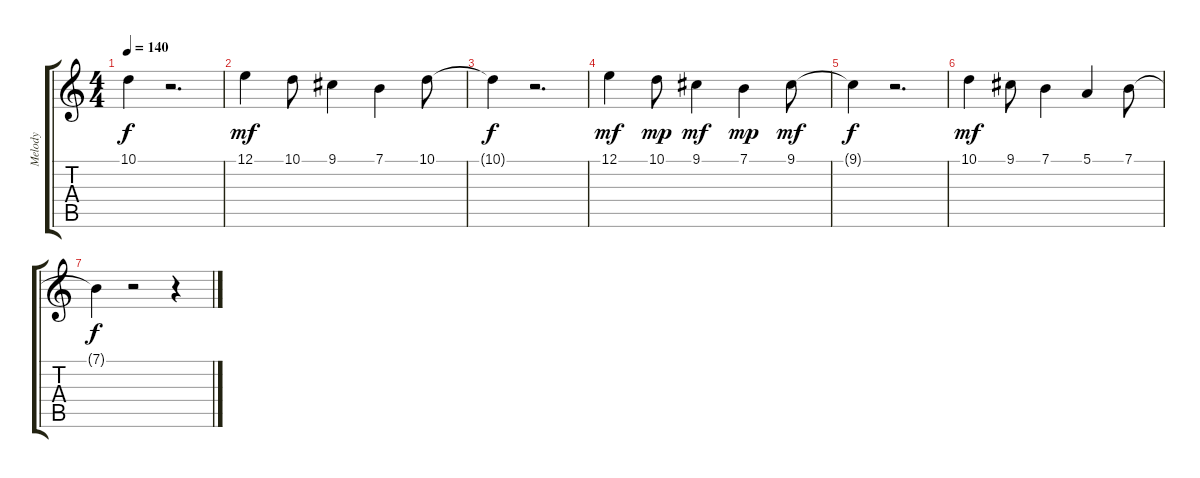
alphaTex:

\track ("Melody" "Melody") {instrument lead6voice}
\staff {score tabs}
\tuning (E4 B3 G3 D3 A2 E2) {hide}
\ts (4 4)
\tempo 140
\clef g2
\ks c
10.1{t}.4{dy f} r.2{d} |
12.1.4{dy mf} 10.1.8 9.1.4 7.1.4 10.1.8 |
10.1{t}.4{dy f} r.2{d} |
12.1.4{dy mf} 10.1.8{dy mp} 9.1.4{dy mf} 7.1.4{dy mp} 9.1.8{dy mf} |
9.1{t}.4{dy f} r.2{d} |
10.1.4{dy mf} 9.1.8 7.1.4 5.1.4 7.1.8 |
7.1{t}.4{dy f} r.2 r.4
